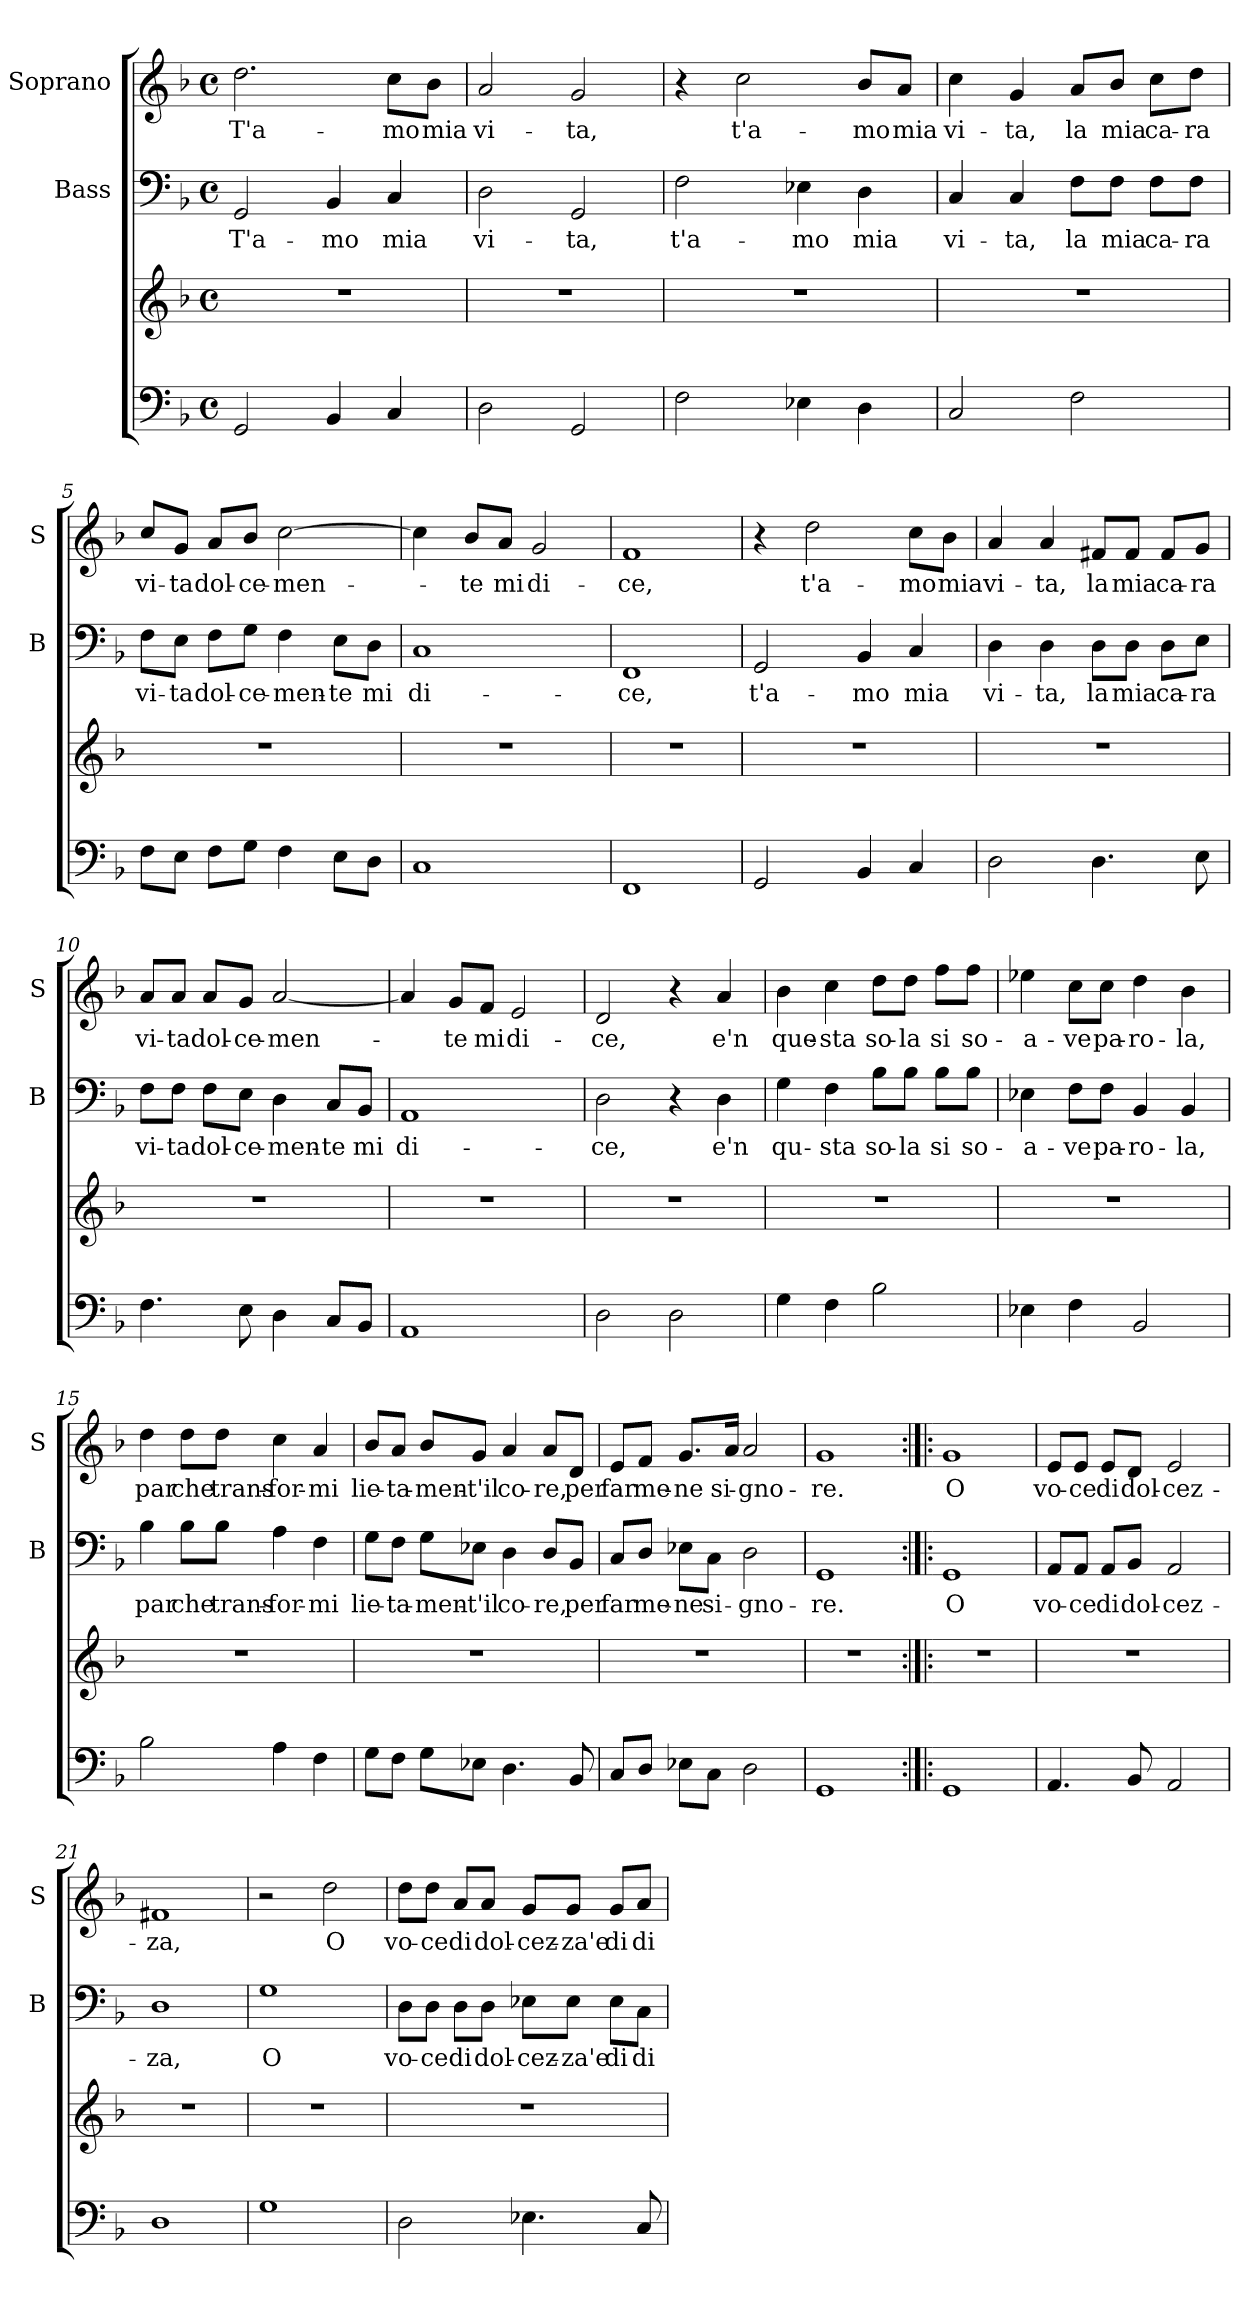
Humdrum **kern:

**kern	**kern	**kern	**text	**kern	**text
*part3	*part3	*part2	*part2	*part1	*part1
*staff4	*staff3	*staff2	*staff2	*staff1	*staff1
*	*	*I"Bass	*	*I"Soprano	*
*	*	*I'B	*	*I'S	*
*clefF4	*clefG2	*clefF4	*	*clefG2	*
*k[b-]	*k[b-]	*k[b-]	*	*k[b-]	*
*F:	*F:	*F:	*	*F:	*
*M4/4	*M4/4	*M4/4	*	*M4/4	*
*met(c)	*met(c)	*met(c)	*	*met(c)	*
=1	=1	=1	=1	=1	=1
!	!	!	!LO:LY:b	!	!LO:LY:b
2GG/	1r	2GG/	T'a-	2.dd\	T'a-
!	!	!	!LO:LY:b	!	!
4BB-/	.	4BB-/	-mo	.	.
!	!	!	!LO:LY:b	!	!LO:LY:b
4C/	.	4C/	mia	8cc\L	-mo
!	!	!	!	!	!LO:LY:b
.	.	.	.	8b-\J	mia
=2	=2	=2	=2	=2	=2
!	!	!	!LO:LY:b	!	!LO:LY:b
2D\	1r	2D\	vi-	2a/	vi-
!	!	!	!LO:LY:b	!	!LO:LY:b
2GG/	.	2GG/	-ta,	2g/	-ta,
=3	=3	=3	=3	=3	=3
!	!	!	!LO:LY:b	!	!
2F\	1r	2F\	t'a-	4r	.
!	!	!	!	!	!LO:LY:b
.	.	.	.	2cc\	t'a-
!	!	!	!LO:LY:b	!	!
4E-X\	.	4E-X\	-mo	.	.
!	!	!	!LO:LY:b	!	!LO:LY:b
4D\	.	4D\	mia	8b-/L	-mo
!	!	!	!	!	!LO:LY:b
.	.	.	.	8a/J	mia
=4	=4	=4	=4	=4	=4
!	!	!	!LO:LY:b	!	!LO:LY:b
2C/	1r	4C/	vi-	4cc\	vi-
!	!	!	!LO:LY:b	!	!LO:LY:b
.	.	4C/	-ta,	4g/	-ta,
!	!	!	!LO:LY:b	!	!LO:LY:b
2F\	.	8F\L	la	8a/L	la
!	!	!	!LO:LY:b	!	!LO:LY:b
.	.	8F\J	mia	8b-/J	mia
!	!	!	!LO:LY:b	!	!LO:LY:b
.	.	8F\L	ca-	8cc\L	ca-
!	!	!	!LO:LY:b	!	!LO:LY:b
.	.	8F\J	-ra	8dd\J	-ra
!!LO:LB:g=z
=5	=5	=5	=5	=5	=5
!	!	!	!LO:LY:b	!	!LO:LY:b
8F\L	1r	8F\L	vi-	8cc/L	vi-
!	!	!	!LO:LY:b	!	!LO:LY:b
8E\J	.	8E\J	-ta	8g/J	-ta
!	!	!	!LO:LY:b	!	!LO:LY:b
8F\L	.	8F\L	dol-	8a/L	dol-
!	!	!	!LO:LY:b	!	!LO:LY:b
8G\J	.	8G\J	-ce-	8b-/J	-ce-
!	!	!	!LO:LY:b	!	!LO:LY:b
4F\	.	4F\	-men-	[2cc\	-men-
!	!	!	!LO:LY:b	!	!
8E\L	.	8E\L	-te	.	.
!	!	!	!LO:LY:b	!	!
8D\J	.	8D\J	mi	.	.
=6	=6	=6	=6	=6	=6
!	!	!	!LO:LY:b	!	!
1C	1r	1C	di-	4cc\]	.
!	!	!	!	!	!LO:LY:b
.	.	.	.	8b-/L	-te
!	!	!	!	!	!LO:LY:b
.	.	.	.	8a/J	mi
!	!	!	!	!	!LO:LY:b
.	.	.	.	2g/	di-
=7	=7	=7	=7	=7	=7
!	!	!	!LO:LY:b	!	!LO:LY:b
1FF	1r	1FF	-ce,	1f	-ce,
=8	=8	=8	=8	=8	=8
!	!	!	!LO:LY:b	!	!
2GG/	1r	2GG/	t'a-	4r	.
!	!	!	!	!	!LO:LY:b
.	.	.	.	2dd\	t'a-
!	!	!	!LO:LY:b	!	!
4BB-/	.	4BB-/	-mo	.	.
!	!	!	!LO:LY:b	!	!LO:LY:b
4C/	.	4C/	mia	8cc\L	-mo
!	!	!	!	!	!LO:LY:b
.	.	.	.	8b-\J	mia
=9	=9	=9	=9	=9	=9
!	!	!	!LO:LY:b	!	!LO:LY:b
2D\	1r	4D\	vi-	4a/	vi-
!	!	!	!LO:LY:b	!	!LO:LY:b
.	.	4D\	-ta,	4a/	-ta,
!	!	!	!LO:LY:b	!	!LO:LY:b
4.D\	.	8D\L	la	8f#X/L	la
!	!	!	!LO:LY:b	!	!LO:LY:b
.	.	8D\J	mia	8f#/J	mia
!	!	!	!LO:LY:b	!	!LO:LY:b
.	.	8D\L	ca-	8f#/L	ca-
!	!	!	!LO:LY:b	!	!LO:LY:b
8E\	.	8E\J	-ra	8g/J	-ra
!!LO:LB:g=z
=10	=10	=10	=10	=10	=10
!	!	!	!LO:LY:b	!	!LO:LY:b
4.F\	1r	8F\L	vi-	8a/L	vi-
!	!	!	!LO:LY:b	!	!LO:LY:b
.	.	8F\J	-ta	8a/J	-ta
!	!	!	!LO:LY:b	!	!LO:LY:b
.	.	8F\L	dol-	8a/L	dol-
!	!	!	!LO:LY:b	!	!LO:LY:b
8E\	.	8E\J	-ce-	8g/J	-ce-
!	!	!	!LO:LY:b	!	!LO:LY:b
4D\	.	4D\	-men-	[2a/	-men-
!	!	!	!LO:LY:b	!	!
8C/L	.	8C/L	-te	.	.
!	!	!	!LO:LY:b	!	!
8BB-/J	.	8BB-/J	mi	.	.
=11	=11	=11	=11	=11	=11
!	!	!	!LO:LY:b	!	!
1AA	1r	1AA	di-	4a/]	.
!	!	!	!	!	!LO:LY:b
.	.	.	.	8g/L	-te
!	!	!	!	!	!LO:LY:b
.	.	.	.	8f/J	mi
!	!	!	!	!	!LO:LY:b
.	.	.	.	2e/	di-
=12	=12	=12	=12	=12	=12
!	!	!	!LO:LY:b	!	!LO:LY:b
2D\	1r	2D\	-ce,	2d/	-ce,
2D\	.	4r	.	4r	.
!	!	!	!LO:LY:b	!	!LO:LY:b
.	.	4D\	e'n	4a/	e'n
=13	=13	=13	=13	=13	=13
!	!	!	!LO:LY:b	!	!LO:LY:b
4G\	1r	4G\	qu-	4b-\	que-
!	!	!	!LO:LY:b	!	!LO:LY:b
4F\	.	4F\	-sta	4cc\	-sta
!	!	!	!LO:LY:b	!	!LO:LY:b
2B-\	.	8B-\L	so-	8dd\L	so-
!	!	!	!LO:LY:b	!	!LO:LY:b
.	.	8B-\J	-la	8dd\J	-la
!	!	!	!LO:LY:b	!	!LO:LY:b
.	.	8B-\L	si	8ff\L	si
!	!	!	!LO:LY:b	!	!LO:LY:b
.	.	8B-\J	so-	8ff\J	so-
=14	=14	=14	=14	=14	=14
!	!	!	!LO:LY:b	!	!LO:LY:b
4E-X\	1r	4E-X\	-a-	4ee-X\	-a-
!	!	!	!LO:LY:b	!	!LO:LY:b
4F\	.	8F\L	-ve	8cc\L	-ve
!	!	!	!LO:LY:b	!	!LO:LY:b
.	.	8F\J	pa-	8cc\J	pa-
!	!	!	!LO:LY:b	!	!LO:LY:b
2BB-/	.	4BB-/	-ro-	4dd\	-ro-
!	!	!	!LO:LY:b	!	!LO:LY:b
.	.	4BB-/	-la,	4b-\	-la,
!!LO:PB:g=z
=15	=15	=15	=15	=15	=15
!	!	!	!LO:LY:b	!	!LO:LY:b
2B-\	1r	4B-\	par	4dd\	par
!	!	!	!LO:LY:b	!	!LO:LY:b
.	.	8B-\L	che	8dd\L	che
!	!	!	!LO:LY:b	!	!LO:LY:b
.	.	8B-\J	trans-	8dd\J	trans-
!	!	!	!LO:LY:b	!	!LO:LY:b
4A\	.	4A\	-for-	4cc\	-for-
!	!	!	!LO:LY:b	!	!LO:LY:b
4F\	.	4F\	-mi	4a/	-mi
=16	=16	=16	=16	=16	=16
!	!	!	!LO:LY:b	!	!LO:LY:b
8G\L	1r	8G\L	lie-	8b-/L	lie-
!	!	!	!LO:LY:b	!	!LO:LY:b
8F\J	.	8F\J	-ta-	8a/J	-ta-
!	!	!	!LO:LY:b	!	!LO:LY:b
8G\L	.	8G\L	-men-	8b-/L	-men-
!	!	!	!LO:LY:b	!	!LO:LY:b
8E-X\J	.	8E-X\J	-t'il	8g/J	-t'il
!	!	!	!LO:LY:b	!	!LO:LY:b
4.D\	.	4D\	co-	4a/	co-
!	!	!	!LO:LY:b	!	!LO:LY:b
.	.	8D/L	-re,	8a/L	-re,
!	!	!	!LO:LY:b	!	!LO:LY:b
8BB-/	.	8BB-/J	per	8d/J	per
=17	=17	=17	=17	=17	=17
!	!	!	!LO:LY:b	!	!LO:LY:b
8C/L	1r	8C/L	far	8e/L	far
!	!	!	!LO:LY:b	!	!LO:LY:b
8D/J	.	8D/J	me-	8f/J	me-
!	!	!	!LO:LY:b	!	!LO:LY:b
8E-X\L	.	8E-X\L	-ne	8.g/L	-ne
!	!	!	!LO:LY:b	!	!
8C\J	.	8C\J	si-	.	.
!	!	!	!	!	!LO:LY:b
.	.	.	.	16a/Jk	si-
!	!	!	!LO:LY:b	!	!LO:LY:b
2D\	.	2D\	-gno-	2a/	-gno-
=18	=18	=18	=18	=18	=18
!	!	!	!LO:LY:b	!	!LO:LY:b
1GG	1r	1GG	-re.	1g	-re.
=19:|!|:	=19:|!|:	=19:|!|:	=19:|!|:	=19:|!|:	=19:|!|:
!	!	!	!LO:LY:b	!	!LO:LY:b
1GG	1r	1GG	O	1g	O
!!LO:LB:g=z
=20	=20	=20	=20	=20	=20
!	!	!	!LO:LY:b	!	!LO:LY:b
4.AA/	1r	8AA/L	vo-	8e/L	vo-
!	!	!	!LO:LY:b	!	!LO:LY:b
.	.	8AA/J	-ce	8e/J	-ce
!	!	!	!LO:LY:b	!	!LO:LY:b
.	.	8AA/L	di	8e/L	di
!	!	!	!LO:LY:b	!	!LO:LY:b
8BB-/	.	8BB-/J	dol-	8d/J	dol-
!	!	!	!LO:LY:b	!	!LO:LY:b
2AA/	.	2AA/	-cez-	2e/	-cez-
=21	=21	=21	=21	=21	=21
!	!	!	!LO:LY:b	!	!LO:LY:b
1D	1r	1D	-za,	1f#X	-za,
=22	=22	=22	=22	=22	=22
!	!	!	!LO:LY:b	!	!
1G	1r	1G	O	2r	.
!	!	!	!	!	!LO:LY:b
.	.	.	.	2dd\	O
=23	=23	=23	=23	=23	=23
!	!	!	!LO:LY:b	!	!LO:LY:b
2D\	1r	8D\L	vo-	8dd\L	vo-
!	!	!	!LO:LY:b	!	!LO:LY:b
.	.	8D\J	-ce	8dd\J	-ce
!	!	!	!LO:LY:b	!	!LO:LY:b
.	.	8D\L	di	8a/L	di
!	!	!	!LO:LY:b	!	!LO:LY:b
.	.	8D\J	dol-	8a/J	dol-
!	!	!	!LO:LY:b	!	!LO:LY:b
4.E-X\	.	8E-X\L	-cez-	8g/L	-cez-
!	!	!	!LO:LY:b	!	!LO:LY:b
.	.	8E-\J	-za'e	8g/J	-za'e
!	!	!	!LO:LY:b	!	!LO:LY:b
.	.	8E-\L	di	8g/L	di
!	!	!	!LO:LY:b	!	!LO:LY:b
8C/	.	8C\J	di-	8a/J	di-
=	=	=	=	=	=
*-	*-	*-	*-	*-	*-
